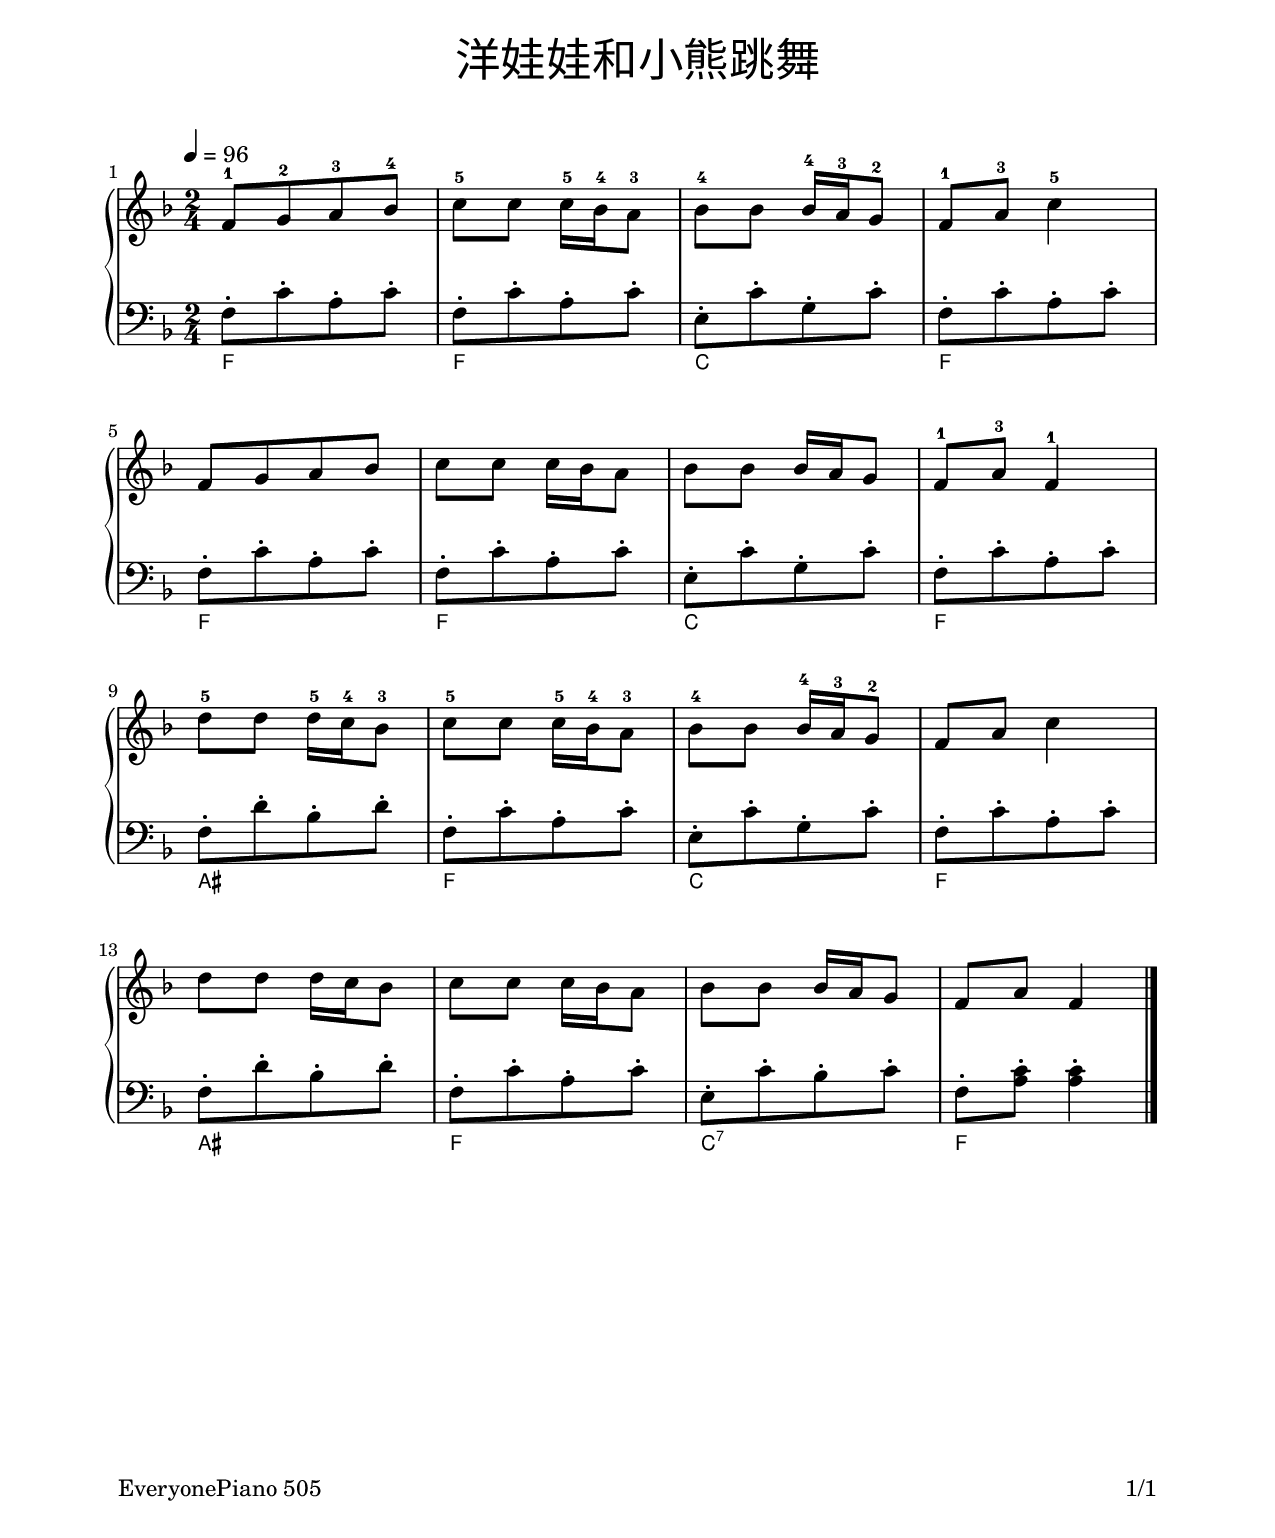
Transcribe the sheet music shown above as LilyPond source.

\version "2.24.3"
\include "../template.v1.ly"

\header {
  title = \markup \override #'((font-name . "FangSong")(font-size . 6)) "洋娃娃和小熊跳舞"
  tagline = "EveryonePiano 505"
}

\paper {
  total-page = 1
}

\markup \vspace #1.25

C      = { e8^.[ c'8^. g8^.  c'8^.] }
Cseven = { e8^.[ c'8^. bf8^. c'8^.] }
F      = { f8^.[ c'8^. a8^.  c'8^.] }
As     = { f8^.[ d'8^. bf8^. d'8^.] }

\score {
  \new PianoStaff <<
    \new Staff {
      \tempo 4 = 96
      \clef treble
      \key f \major
      \time 2/4
      
      f'8^1[  g'8^2 a'8^3           bf'8^4] | c''8^5 c''8 c''16^5 bf'16^4 a'8^3 | bf'8^4 bf'8 bf'16^4 a'16^3 g'8^2 | f'8^1 a'8^3 c''4^5 | \break
      f'8[    g'8   a'8             bf'8]   | c''8   c''8 c''16   bf'16   a'8   | bf'8   bf'8 bf'16 a'16   g'8     | f'8^1 a'8^3 f'4^1  | \break
      d''8^5  d''8  d''16^5 c''16^4 bf'8^3  | c''8^5 c''8 c''16^5 bf'16^4 a'8^3 | bf'8^4 bf'8 bf'16^4 a'16^3 g'8^2 | f'8 a'8 c''4       | \break
      d''8    d''8  d''16   c''16   bf'8    | c''8   c''8 c''16   bf'16   a'8   | bf'8   bf'8 bf'16   a'16   g'8   | f'8 a'8 f'4        | \bar "|."
    }
    \new Staff {
      \clef bass
      \key f \major
      \time 2/4
      
      \F  | \F | \C      | \F |
      \F  | \F | \C      | \F |
      \As | \F | \C      | \F |
      \As | \F | \Cseven | f8^. <<a8 c'8^.>> <<a4 c'4^.>> |
    }
    \chords {
      f2  | f2 | c2   | f2 |
      f2  | f2 | c2   | f2 |
      as2 | f2 | c2   | f2 |
      as2 | f2 | c2:7 | f2 |
    }
  >>
  \layout {}
  \midi {}
}

